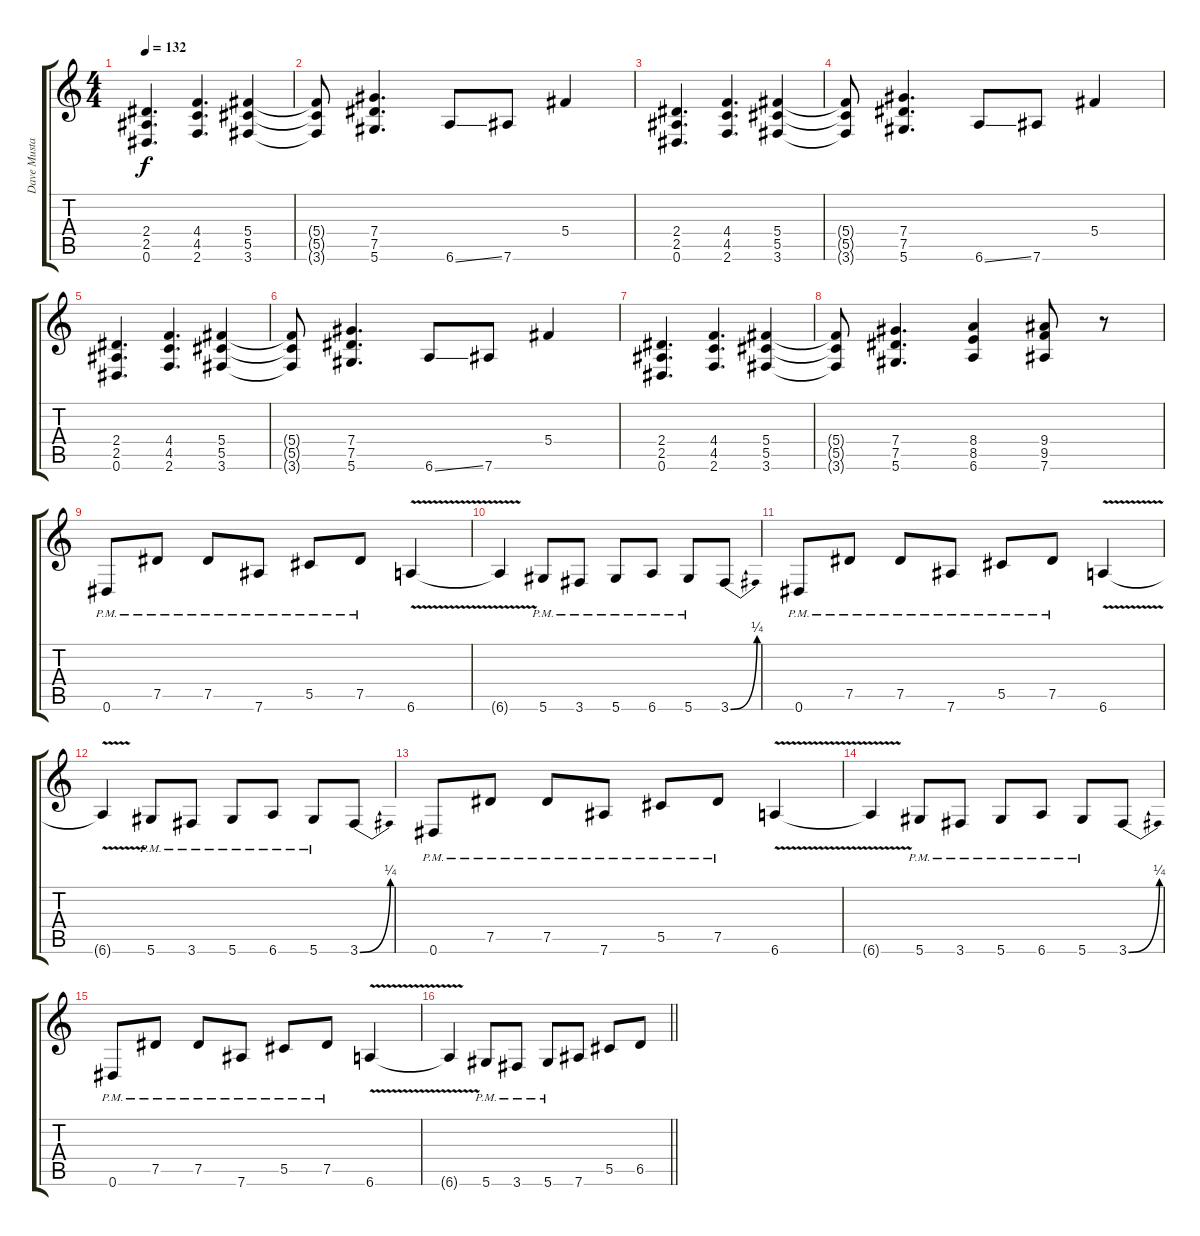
\track ("Dave Mustaine" "Dave Musta") {instrument distortionguitar}
\staff {score tabs}
\tuning (Eb4 Bb3 Gb3 Db3 Ab2 Eb2) {hide}
\ts (4 4)
\tempo 132
\clef g2
\ks c
(2.4 2.5 0.6).4{d dy f instrument distortionguitar} (4.4 4.5 2.6).4{d} (5.4 5.5 3.6).4 |
(5.4{t} 5.5{t} 3.6{t}).8 (7.4 7.5 5.6).4{d} 6.6{ss}.8 7.6.8 5.4.4 |
(2.4 2.5 0.6).4{d} (4.4 4.5 2.6).4{d} (5.4 5.5 3.6).4 |
(5.4{t} 5.5{t} 3.6{t}).8 (7.4 7.5 5.6).4{d} 6.6{ss}.8 7.6.8 5.4.4 |
(2.4 2.5 0.6).4{d} (4.4 4.5 2.6).4{d} (5.4 5.5 3.6).4 |
(5.4{t} 5.5{t} 3.6{t}).8 (7.4 7.5 5.6).4{d} 6.6{ss}.8 7.6.8 5.4.4 |
(2.4 2.5 0.6).4{d} (4.4 4.5 2.6).4{d} (5.4 5.5 3.6).4 |
(5.4{t} 5.5{t} 3.6{t}).8 (7.4 7.5 5.6).4{d} (8.4 8.5 6.6).4 (9.4 9.5 7.6).8 r.8 |
0.6{pm}.8 7.5{pm}.8 7.5{pm}.8 7.6{pm}.8 5.5{pm}.8 7.5{pm}.8 6.6{v}.4 |
6.6{t}.4 5.6{pm}.8 3.6{pm}.8 5.6{pm}.8 6.6{pm}.8 5.6{pm}.8 3.6{be (bend 0 0 60 1)}.8 |
0.6{pm}.8 7.5{pm}.8 7.5{pm}.8 7.6{pm}.8 5.5{pm}.8 7.5{pm}.8 6.6{v}.4 |
6.6{t}.4 5.6{pm}.8 3.6{pm}.8 5.6{pm}.8 6.6{pm}.8 5.6{pm}.8 3.6{be (bend 0 0 60 1)}.8 |
0.6{pm}.8 7.5{pm}.8 7.5{pm}.8 7.6{pm}.8 5.5{pm}.8 7.5{pm}.8 6.6{v}.4 |
6.6{t}.4 5.6{pm}.8 3.6{pm}.8 5.6{pm}.8 6.6{pm}.8 5.6{pm}.8 3.6{be (bend 0 0 60 1)}.8 |
0.6{pm}.8 7.5{pm}.8 7.5{pm}.8 7.6{pm}.8 5.5{pm}.8 7.5{pm}.8 6.6{v}.4 |
\barLineRight lightlight
6.6{t}.4 5.6{pm}.8 3.6{pm}.8 5.6{pm}.8 7.6.8 5.5.8 6.5.8
